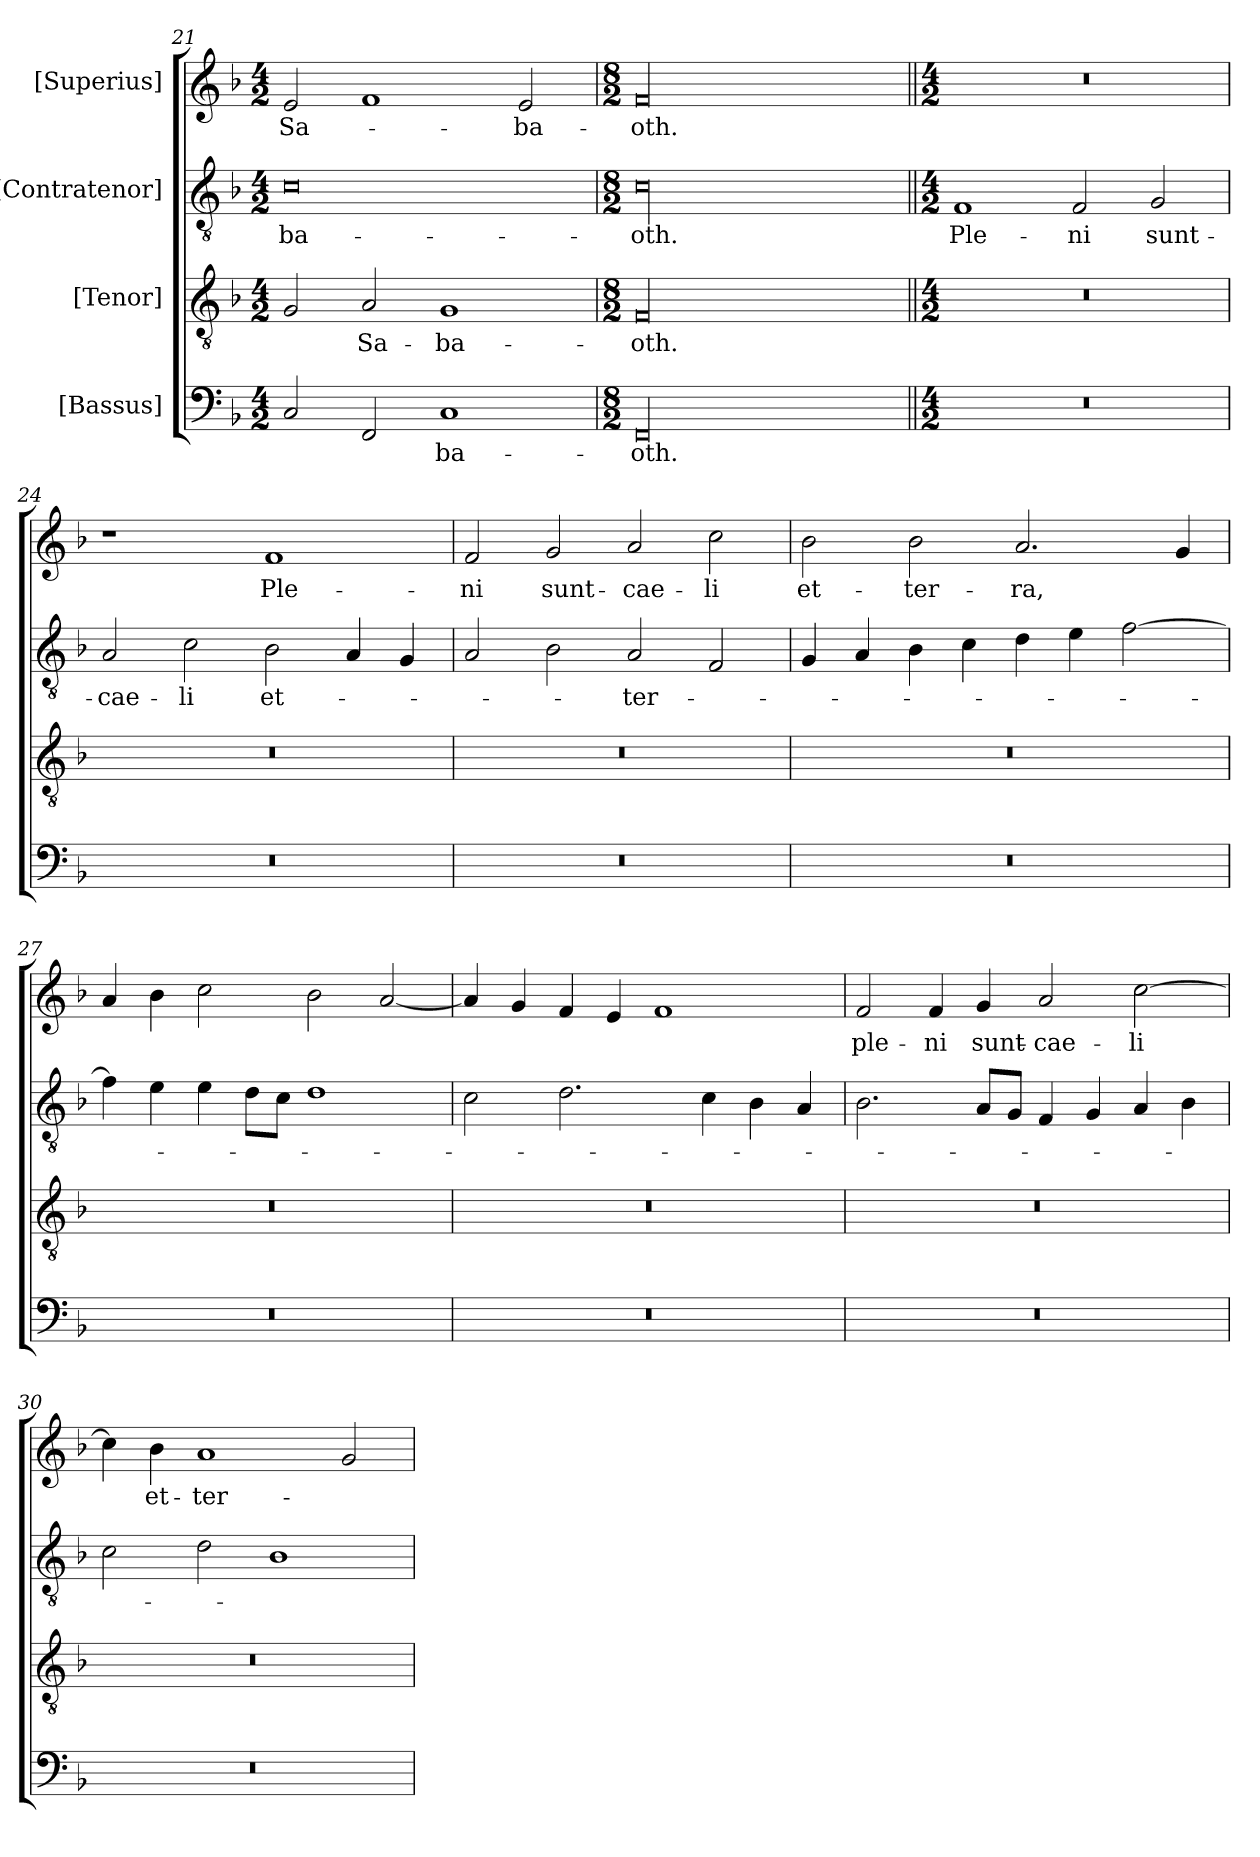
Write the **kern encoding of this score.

**kern	**text	**kern	**text	**kern	**text	**kern	**text
*part4	*part4	*part3	*part3	*part2	*part2	*part1	*part1
*staff4	*staff4	*staff3	*staff3	*staff2	*staff2	*staff1	*staff1
*I"[Bassus]	*	*I"[Tenor]	*	*I"[Contratenor]	*	*I"[Superius]	*
*clefF4	*	*clefGv2	*	*clefGv2	*	*clefG2	*
*k[b-]	*	*k[b-]	*	*k[b-]	*	*k[b-]	*
*M4/2	*	*M4/2	*	*M4/2	*	*M4/2	*
=21	=21	=21	=21	=21	=21	=21	=21
2C/	.	2G/	.	0c\	-ba-	2e/	Sa-
2FF/	.	2A/	Sa-	.	.	1f/	.
1C/	-ba-	1G/	-ba-	.	.	.	.
.	.	.	.	.	.	2e/	-ba-
=22	=22	=22	=22	=22	=22	=22	=22
*M8/2	*	*M8/2	*	*M8/2	*	*M8/2	*
00FF/	-oth.	00F/	-oth.	00c\	-oth.	00f/	-oth.
=23||	=23||	=23||	=23||	=23||	=23||	=23||	=23||
*M4/2	*	*M4/2	*	*M4/2	*	*M4/2	*
0r	.	0r	.	1F/	Ple-	0r	.
.	.	.	.	2F/	-ni	.	.
.	.	.	.	2G/	sunt-	.	.
=24	=24	=24	=24	=24	=24	=24	=24
0r	.	0r	.	2A/	cae-	1r	.
.	.	.	.	2c\	-li	.	.
.	.	.	.	2B-\	et-	1f/	Ple-
.	.	.	.	4A/	.	.	.
.	.	.	.	4G/	.	.	.
=25	=25	=25	=25	=25	=25	=25	=25
0r	.	0r	.	2A/	.	2f/	-ni
.	.	.	.	2B-\	.	2g/	sunt-
.	.	.	.	2A/	ter-	2a/	cae-
.	.	.	.	2F/	.	2cc\	-li
=26	=26	=26	=26	=26	=26	=26	=26
0r	.	0r	.	4G/	.	2b-\	et-
.	.	.	.	4A/	.	.	.
.	.	.	.	4B-\	.	2b-\	ter-
.	.	.	.	4c\	.	.	.
.	.	.	.	4d\	.	2.a/	-ra,
.	.	.	.	4e\	.	.	.
.	.	.	.	[2f\	.	.	.
.	.	.	.	.	.	4g/	.
=27	=27	=27	=27	=27	=27	=27	=27
0r	.	0r	.	4f\]	.	4a/	.
.	.	.	.	4e\	.	4b-\	.
.	.	.	.	4e\	.	2cc\	.
.	.	.	.	8d\L	.	.	.
.	.	.	.	8c\J	.	.	.
.	.	.	.	1d\	.	2b-\	.
.	.	.	.	.	.	[2a/	.
=28	=28	=28	=28	=28	=28	=28	=28
0r	.	0r	.	2c\	.	4a/]	.
.	.	.	.	.	.	4g/	.
.	.	.	.	2.d\	.	4f/	.
.	.	.	.	.	.	4e/	.
.	.	.	.	.	.	1f/	.
.	.	.	.	4c\	.	.	.
.	.	.	.	4B-\	.	.	.
.	.	.	.	4A/	.	.	.
=29	=29	=29	=29	=29	=29	=29	=29
0r	.	0r	.	2.B-\	.	2f/	ple-
.	.	.	.	.	.	4f/	-ni
.	.	.	.	8A/L	.	4g/	sunt-
.	.	.	.	8G/J	.	.	.
.	.	.	.	4F/	.	2a/	cae-
.	.	.	.	4G/	.	.	.
.	.	.	.	4A/	.	[2cc\	-li
.	.	.	.	4B-\	.	.	.
=30	=30	=30	=30	=30	=30	=30	=30
0r	.	0r	.	2c\	.	4cc\]	.
.	.	.	.	.	.	4b-\	et-
.	.	.	.	2d\	.	1a/	ter-
.	.	.	.	1B-\	.	.	.
.	.	.	.	.	.	2g/	.
=	=	=	=	=	=	=	=
*-	*-	*-	*-	*-	*-	*-	*-
